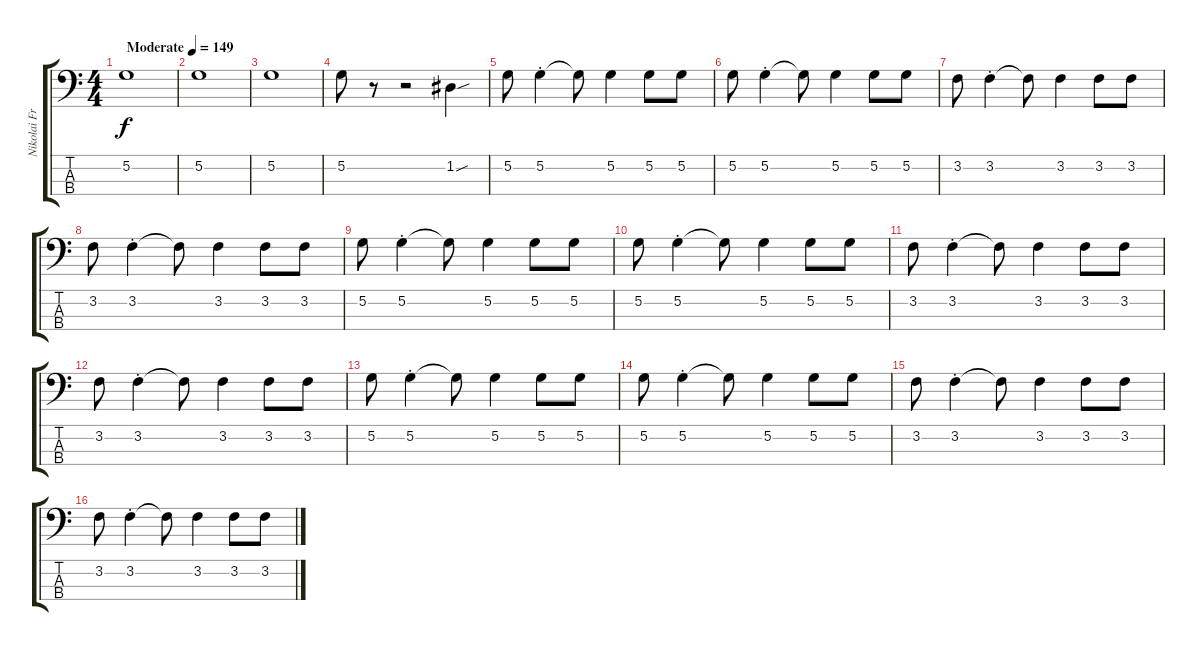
\track ("Nikolai Fraiture" "Nikolai Fr") {instrument electricbassfinger}
\staff {score tabs}
\tuning (G2 D2 A1 E1) {hide}
\ts (4 4)
\tempo (149 "Moderate")
\clef f4
\ks c
5.2.1{dy f instrument electricbassfinger} |
5.2.1 |
5.2.1 |
5.2.8 r.8 r.2 1.2{sou}.4 |
5.2.8 5.2{st}.4 5.2{t}.8 5.2.4 5.2.8 5.2.8 |
5.2.8 5.2{st}.4 5.2{t}.8 5.2.4 5.2.8 5.2.8 |
3.2.8 3.2{st}.4 3.2{t}.8 3.2.4 3.2.8 3.2.8 |
3.2.8 3.2{st}.4 3.2{t}.8 3.2.4 3.2.8 3.2.8 |
5.2.8 5.2{st}.4 5.2{t}.8 5.2.4 5.2.8 5.2.8 |
5.2.8 5.2{st}.4 5.2{t}.8 5.2.4 5.2.8 5.2.8 |
3.2.8 3.2{st}.4 3.2{t}.8 3.2.4 3.2.8 3.2.8 |
3.2.8 3.2{st}.4 3.2{t}.8 3.2.4 3.2.8 3.2.8 |
5.2.8 5.2{st}.4 5.2{t}.8 5.2.4 5.2.8 5.2.8 |
5.2.8 5.2{st}.4 5.2{t}.8 5.2.4 5.2.8 5.2.8 |
3.2.8 3.2{st}.4 3.2{t}.8 3.2.4 3.2.8 3.2.8 |
3.2.8 3.2{st}.4 3.2{t}.8 3.2.4 3.2.8 3.2.8
